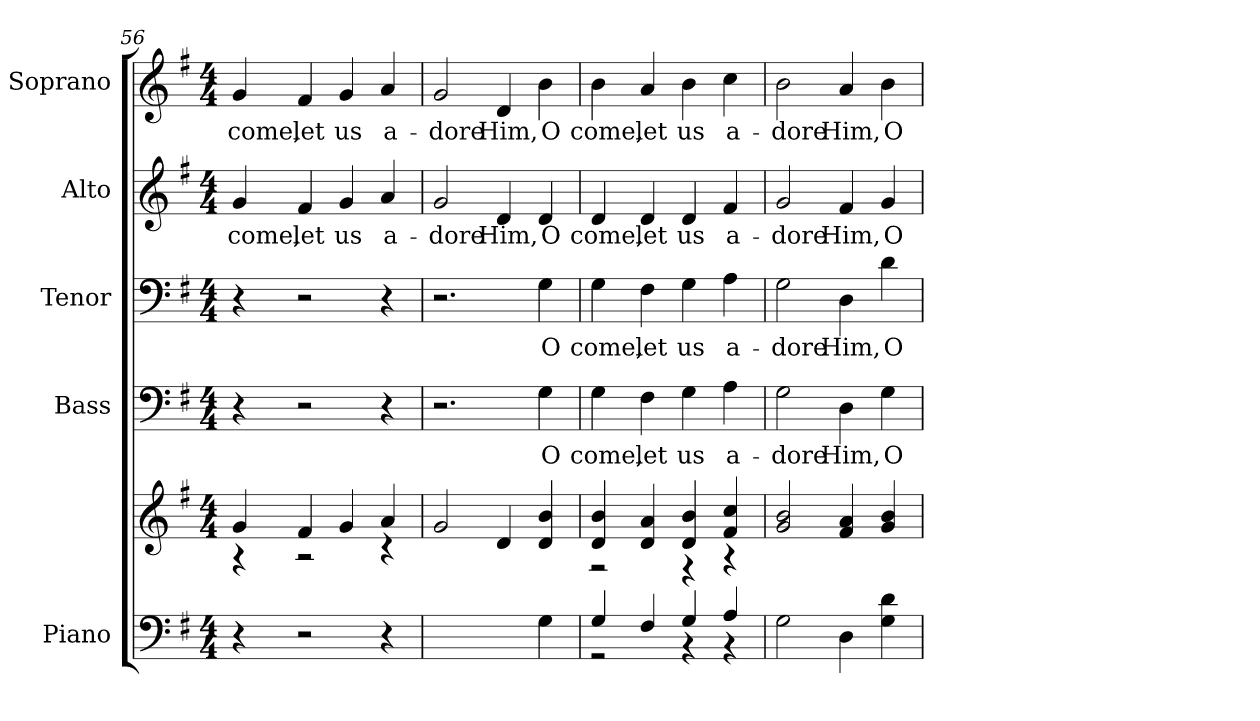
**kern	**kern	**kern	**text	**kern	**text	**kern	**text	**kern	**text
*part5	*part5	*part4	*part4	*part3	*part3	*part2	*part2	*part1	*part1
*staff6	*staff5	*staff4	*staff4	*staff3	*staff3	*staff2	*staff2	*staff1	*staff1
*I"Piano	*	*I"Bass	*	*I"Tenor	*	*I"Alto	*	*I"Soprano	*
*I'Pno.	*	*I'B.	*	*I'T.	*	*I'A.	*	*I'S.	*
*clefF4	*clefG2	*clefF4	*	*clefF4	*	*clefG2	*	*clefG2	*
*k[f#]	*k[f#]	*k[f#]	*	*k[f#]	*	*k[f#]	*	*k[f#]	*
*G:	*G:	*G:	*	*G:	*	*G:	*	*G:	*
*M4/4	*M4/4	*M4/4	*	*M4/4	*	*M4/4	*	*M4/4	*
=56	=56	=56	=56	=56	=56	=56	=56	=56	=56
*	*^	*	*	*	*	*	*	*	*
!	!	!	!	!	!	!	!	!LO:LY:b:color=#000000	!	!
!	!	!	!	!	!	!	!	!	!	!LO:LY:b:color=#000000
4r	4gi/	4r	4r	.	4r	.	4gi/	come,	4gi/	come,
!	!	!	!	!	!	!	!	!LO:LY:b:color=#000000	!	!
!	!	!	!	!	!	!	!	!	!	!LO:LY:b:color=#000000
2r	4f#i/	2r	2r	.	2r	.	4f#i/	let	4f#i/	let
!	!	!	!	!	!	!	!	!LO:LY:b:color=#000000	!	!
!	!	!	!	!	!	!	!	!	!	!LO:LY:b:color=#000000
.	4gi/	.	.	.	.	.	4gi/	us	4gi/	us
!	!	!	!	!	!	!	!	!LO:LY:b:color=#000000	!	!
!	!	!	!	!	!	!	!	!	!	!LO:LY:b:color=#000000
4r	4ai/	4r	4r	.	4r	.	4ai/	a-	4ai/	a-
*	*v	*v	*	*	*	*	*	*	*	*
=57	=57	=57	=57	=57	=57	=57	=57	=57	=57
*	*^	*	*	*	*	*	*	*	*
!	!	!	!	!	!	!	!	!LO:LY:b:color=#000000	!	!
*	*v	*v	*	*	*	*	*	*	*	*
*	*^	*	*	*	*	*	*	*	*
!	!	!	!	!	!	!	!	!	!	!LO:LY:b:color=#000000
*	*v	*v	*	*	*	*	*	*	*	*
2.ryy	2gi/	2.r	.	2.r	.	2gi/	-dore	2gi/	-dore
!	!	!	!	!	!	!	!LO:LY:b:color=#000000	!	!
!	!	!	!	!	!	!	!	!	!LO:LY:b:color=#000000
.	4di/	.	.	.	.	4di/	Him,	4di/	Him,
!	!	!	!LO:LY:b:color=#000000	!	!	!	!	!	!
!	!	!	!	!	!LO:LY:b:color=#000000	!	!	!	!
!	!	!	!	!	!	!	!LO:LY:b:color=#000000	!	!
!	!	!	!	!	!	!	!	!	!LO:LY:b:color=#000000
4Gi\	4di/ 4bi	4Gi\	O	4Gi\	O	4di/	O	4bi\	O
=58	=58	=58	=58	=58	=58	=58	=58	=58	=58
*^	*^	*	*	*	*	*	*	*	*
!	!	!	!	!	!LO:LY:b:color=#000000	!	!	!	!	!	!
!	!	!	!	!	!	!	!LO:LY:b:color=#000000	!	!	!	!
!	!	!	!	!	!	!	!	!	!LO:LY:b:color=#000000	!	!
!	!	!	!	!	!	!	!	!	!	!	!LO:LY:b:color=#000000
4Gi/	2r	4di/ 4bi	2r	4Gi\	come,	4Gi\	come,	4di/	come,	4bi\	come,
!	!	!	!	!	!LO:LY:b:color=#000000	!	!	!	!	!	!
!	!	!	!	!	!	!	!LO:LY:b:color=#000000	!	!	!	!
!	!	!	!	!	!	!	!	!	!LO:LY:b:color=#000000	!	!
!	!	!	!	!	!	!	!	!	!	!	!LO:LY:b:color=#000000
4F#i/	.	4di/ 4ai	.	4F#i\	let	4F#i\	let	4di/	let	4ai/	let
!	!	!	!	!	!LO:LY:b:color=#000000	!	!	!	!	!	!
!	!	!	!	!	!	!	!LO:LY:b:color=#000000	!	!	!	!
!	!	!	!	!	!	!	!	!	!LO:LY:b:color=#000000	!	!
!	!	!	!	!	!	!	!	!	!	!	!LO:LY:b:color=#000000
4Gi/	4r	4di/ 4bi	4r	4Gi\	us	4Gi\	us	4di/	us	4bi\	us
!	!	!	!	!	!LO:LY:b:color=#000000	!	!	!	!	!	!
!	!	!	!	!	!	!	!LO:LY:b:color=#000000	!	!	!	!
!	!	!	!	!	!	!	!	!	!LO:LY:b:color=#000000	!	!
!	!	!	!	!	!	!	!	!	!	!	!LO:LY:b:color=#000000
4Ai/	4r	4f#i/ 4cci	4r	4Ai\	a-	4Ai\	a-	4f#i/	a-	4cci\	a-
!!LO:PB:g=z
=59	=59	=59	=59	=59	=59	=59	=59	=59	=59	=59	=59
!	!	!	!	!	!LO:LY:b:color=#000000	!	!	!	!	!	!
!	!	!	!	!	!	!	!LO:LY:b:color=#000000	!	!	!	!
!	!	!	!	!	!	!	!	!	!LO:LY:b:color=#000000	!	!
!	!	!	!	!	!	!	!	!	!	!	!LO:LY:b:color=#000000
2Gi\	2.ryy	2gi/ 2bi	2ryy	2Gi\	-dore	2Gi\	-dore	2gi/	-dore	2bi\	-dore
!	!	!	!	!	!LO:LY:b:color=#000000	!	!	!	!	!	!
!	!	!	!	!	!	!	!LO:LY:b:color=#000000	!	!	!	!
!	!	!	!	!	!	!	!	!	!LO:LY:b:color=#000000	!	!
!	!	!	!	!	!	!	!	!	!	!	!LO:LY:b:color=#000000
4Di\	.	4f#i/ 4ai	4ryy	4Di\	Him,	4Di\	Him,	4f#i/	Him,	4ai/	Him,
!	!	!	!	!	!LO:LY:b:color=#000000	!	!	!	!	!	!
!	!	!	!	!	!	!	!LO:LY:b:color=#000000	!	!	!	!
!	!	!	!	!	!	!	!	!	!LO:LY:b:color=#000000	!	!
!	!	!	!	!	!	!	!	!	!	!	!LO:LY:b:color=#000000
4Gi\ 4di	4ryy	4gi/ 4bi	4ryy	4Gi\	O	4di\	O	4gi/	O	4bi\	O
*v	*v	*	*	*	*	*	*	*	*	*	*
*	*v	*v	*	*	*	*	*	*	*	*
=	=	=	=	=	=	=	=	=	=
*-	*-	*-	*-	*-	*-	*-	*-	*-	*-
